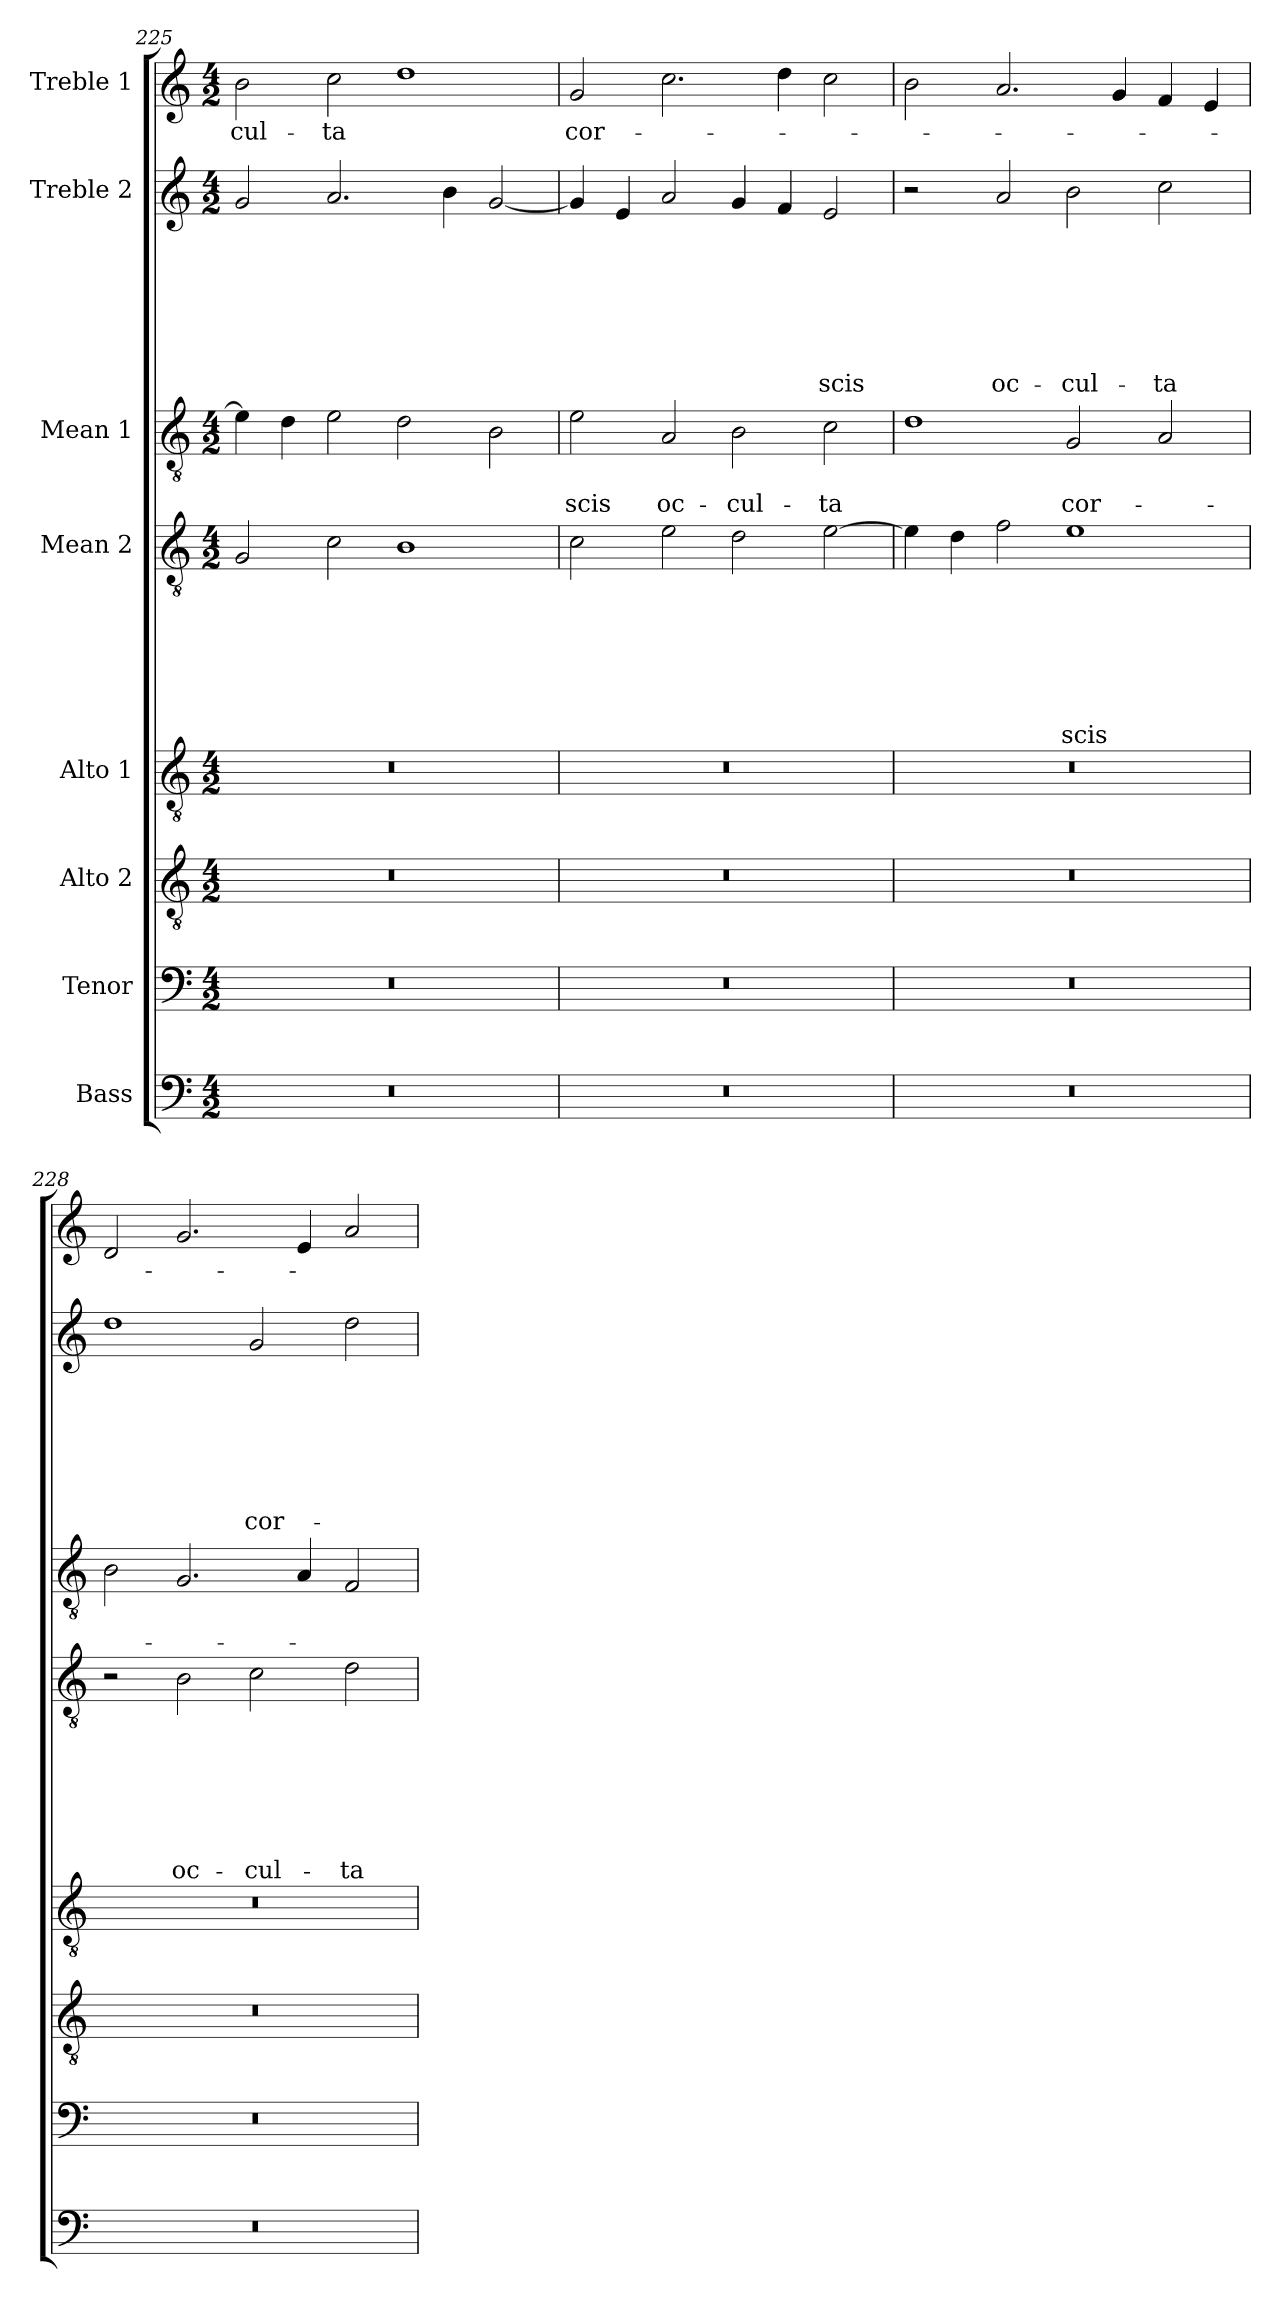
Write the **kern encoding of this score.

**kern	**kern	**kern	**kern	**kern	**text	**text	**text	**text	**text	**text	**text	**kern	**text	**text	**kern	**text	**text	**text	**text	**text	**text	**text	**kern	**text
*part8	*part7	*part6	*part5	*part4	*part4	*part4	*part4	*part4	*part4	*part4	*part4	*part3	*part3	*part3	*part2	*part2	*part2	*part2	*part2	*part2	*part2	*part2	*part1	*part1
*staff8	*staff7	*staff6	*staff5	*staff4	*staff4	*staff4	*staff4	*staff4	*staff4	*staff4	*staff4	*staff3	*staff3	*staff3	*staff2	*staff2	*staff2	*staff2	*staff2	*staff2	*staff2	*staff2	*staff1	*staff1
*I"Bass	*I"Tenor	*I"Alto 2	*I"Alto 1	*I"Mean 2	*	*	*	*	*	*	*	*I"Mean 1	*	*	*I"Treble 2	*	*	*	*	*	*	*	*I"Treble 1	*
*clefF4	*clefF4	*clefGv2	*clefGv2	*clefGv2	*	*	*	*	*	*	*	*clefGv2	*	*	*clefG2	*	*	*	*	*	*	*	*clefG2	*
*k[]	*k[]	*k[]	*k[]	*k[]	*	*	*	*	*	*	*	*k[]	*	*	*k[]	*	*	*	*	*	*	*	*k[]	*
*C:	*C:	*C:	*C:	*C:	*	*	*	*	*	*	*	*C:	*	*	*C:	*	*	*	*	*	*	*	*C:	*
*M4/2	*M4/2	*M4/2	*M4/2	*M4/2	*	*	*	*	*	*	*	*M4/2	*	*	*M4/2	*	*	*	*	*	*	*	*M4/2	*
=225	=225	=225	=225	=225	=225	=225	=225	=225	=225	=225	=225	=225	=225	=225	=225	=225	=225	=225	=225	=225	=225	=225	=225	=225
0r	0r	0r	0r	2G/	.	.	.	.	.	.	.	4e\]	.	.	2g/	.	.	.	.	.	.	.	2b\	-cul-
.	.	.	.	.	.	.	.	.	.	.	.	4d\	.	.	.	.	.	.	.	.	.	.	.	.
.	.	.	.	2c\	.	.	.	.	.	.	.	2e\	.	.	2.a/	.	.	.	.	.	.	.	2cc\	-ta
.	.	.	.	1B	.	.	.	.	.	.	.	2d\	.	.	.	.	.	.	.	.	.	.	1dd	.
.	.	.	.	.	.	.	.	.	.	.	.	.	.	.	4b\	.	.	.	.	.	.	.	.	.
.	.	.	.	.	.	.	.	.	.	.	.	2B\	.	.	[2g/	.	.	.	.	.	.	.	.	.
=226	=226	=226	=226	=226	=226	=226	=226	=226	=226	=226	=226	=226	=226	=226	=226	=226	=226	=226	=226	=226	=226	=226	=226	=226
0r	0r	0r	0r	2c\	.	.	.	.	.	.	.	2e\	.	-scis	4g/]	.	.	.	.	.	.	.	2g/	cor-
.	.	.	.	.	.	.	.	.	.	.	.	.	.	.	4e/	.	.	.	.	.	.	.	.	.
.	.	.	.	2e\	.	.	.	.	.	.	.	2A/	.	oc-	2a/	.	.	.	.	.	.	.	2.cc\	.
.	.	.	.	2d\	.	.	.	.	.	.	.	2B\	.	-cul-	4g/	.	.	.	.	.	.	.	.	.
.	.	.	.	.	.	.	.	.	.	.	.	.	.	.	4f/	.	.	.	.	.	.	.	4dd\	.
.	.	.	.	[2e\	.	.	.	.	.	.	.	2c\	.	-ta	2e/	.	.	.	.	.	.	-scis	2cc\	.
!!LO:LB:g=z
=227	=227	=227	=227	=227	=227	=227	=227	=227	=227	=227	=227	=227	=227	=227	=227	=227	=227	=227	=227	=227	=227	=227	=227	=227
0r	0r	0r	0r	4e\]	.	.	.	.	.	.	.	1d	.	.	2r	.	.	.	.	.	.	.	2b\	.
.	.	.	.	4d\	.	.	.	.	.	.	.	.	.	.	.	.	.	.	.	.	.	.	.	.
.	.	.	.	2f\	.	.	.	.	.	.	.	.	.	.	2a/	.	.	.	.	.	.	oc-	2.a/	.
.	.	.	.	1e	.	.	.	.	.	.	-scis	2G/	.	cor-	2b\	.	.	.	.	.	.	-cul-	.	.
.	.	.	.	.	.	.	.	.	.	.	.	.	.	.	.	.	.	.	.	.	.	.	4g/	.
.	.	.	.	.	.	.	.	.	.	.	.	2A/	.	.	2cc\	.	.	.	.	.	.	-ta	4f/	.
.	.	.	.	.	.	.	.	.	.	.	.	.	.	.	.	.	.	.	.	.	.	.	4e/	.
=228	=228	=228	=228	=228	=228	=228	=228	=228	=228	=228	=228	=228	=228	=228	=228	=228	=228	=228	=228	=228	=228	=228	=228	=228
0r	0r	0r	0r	2r	.	.	.	.	.	.	.	2B\	.	.	1dd	.	.	.	.	.	.	.	2d/	.
.	.	.	.	2B\	.	.	.	.	.	.	oc-	2.G/	.	.	.	.	.	.	.	.	.	.	2.g/	.
.	.	.	.	2c\	.	.	.	.	.	.	-cul-	.	.	.	2g/	.	.	.	.	.	.	cor-	.	.
.	.	.	.	.	.	.	.	.	.	.	.	4A/	.	.	.	.	.	.	.	.	.	.	4e/	.
.	.	.	.	2d\	.	.	.	.	.	.	-ta	2F/	.	.	2dd\	.	.	.	.	.	.	.	2a/	.
=	=	=	=	=	=	=	=	=	=	=	=	=	=	=	=	=	=	=	=	=	=	=	=	=
*-	*-	*-	*-	*-	*-	*-	*-	*-	*-	*-	*-	*-	*-	*-	*-	*-	*-	*-	*-	*-	*-	*-	*-	*-
